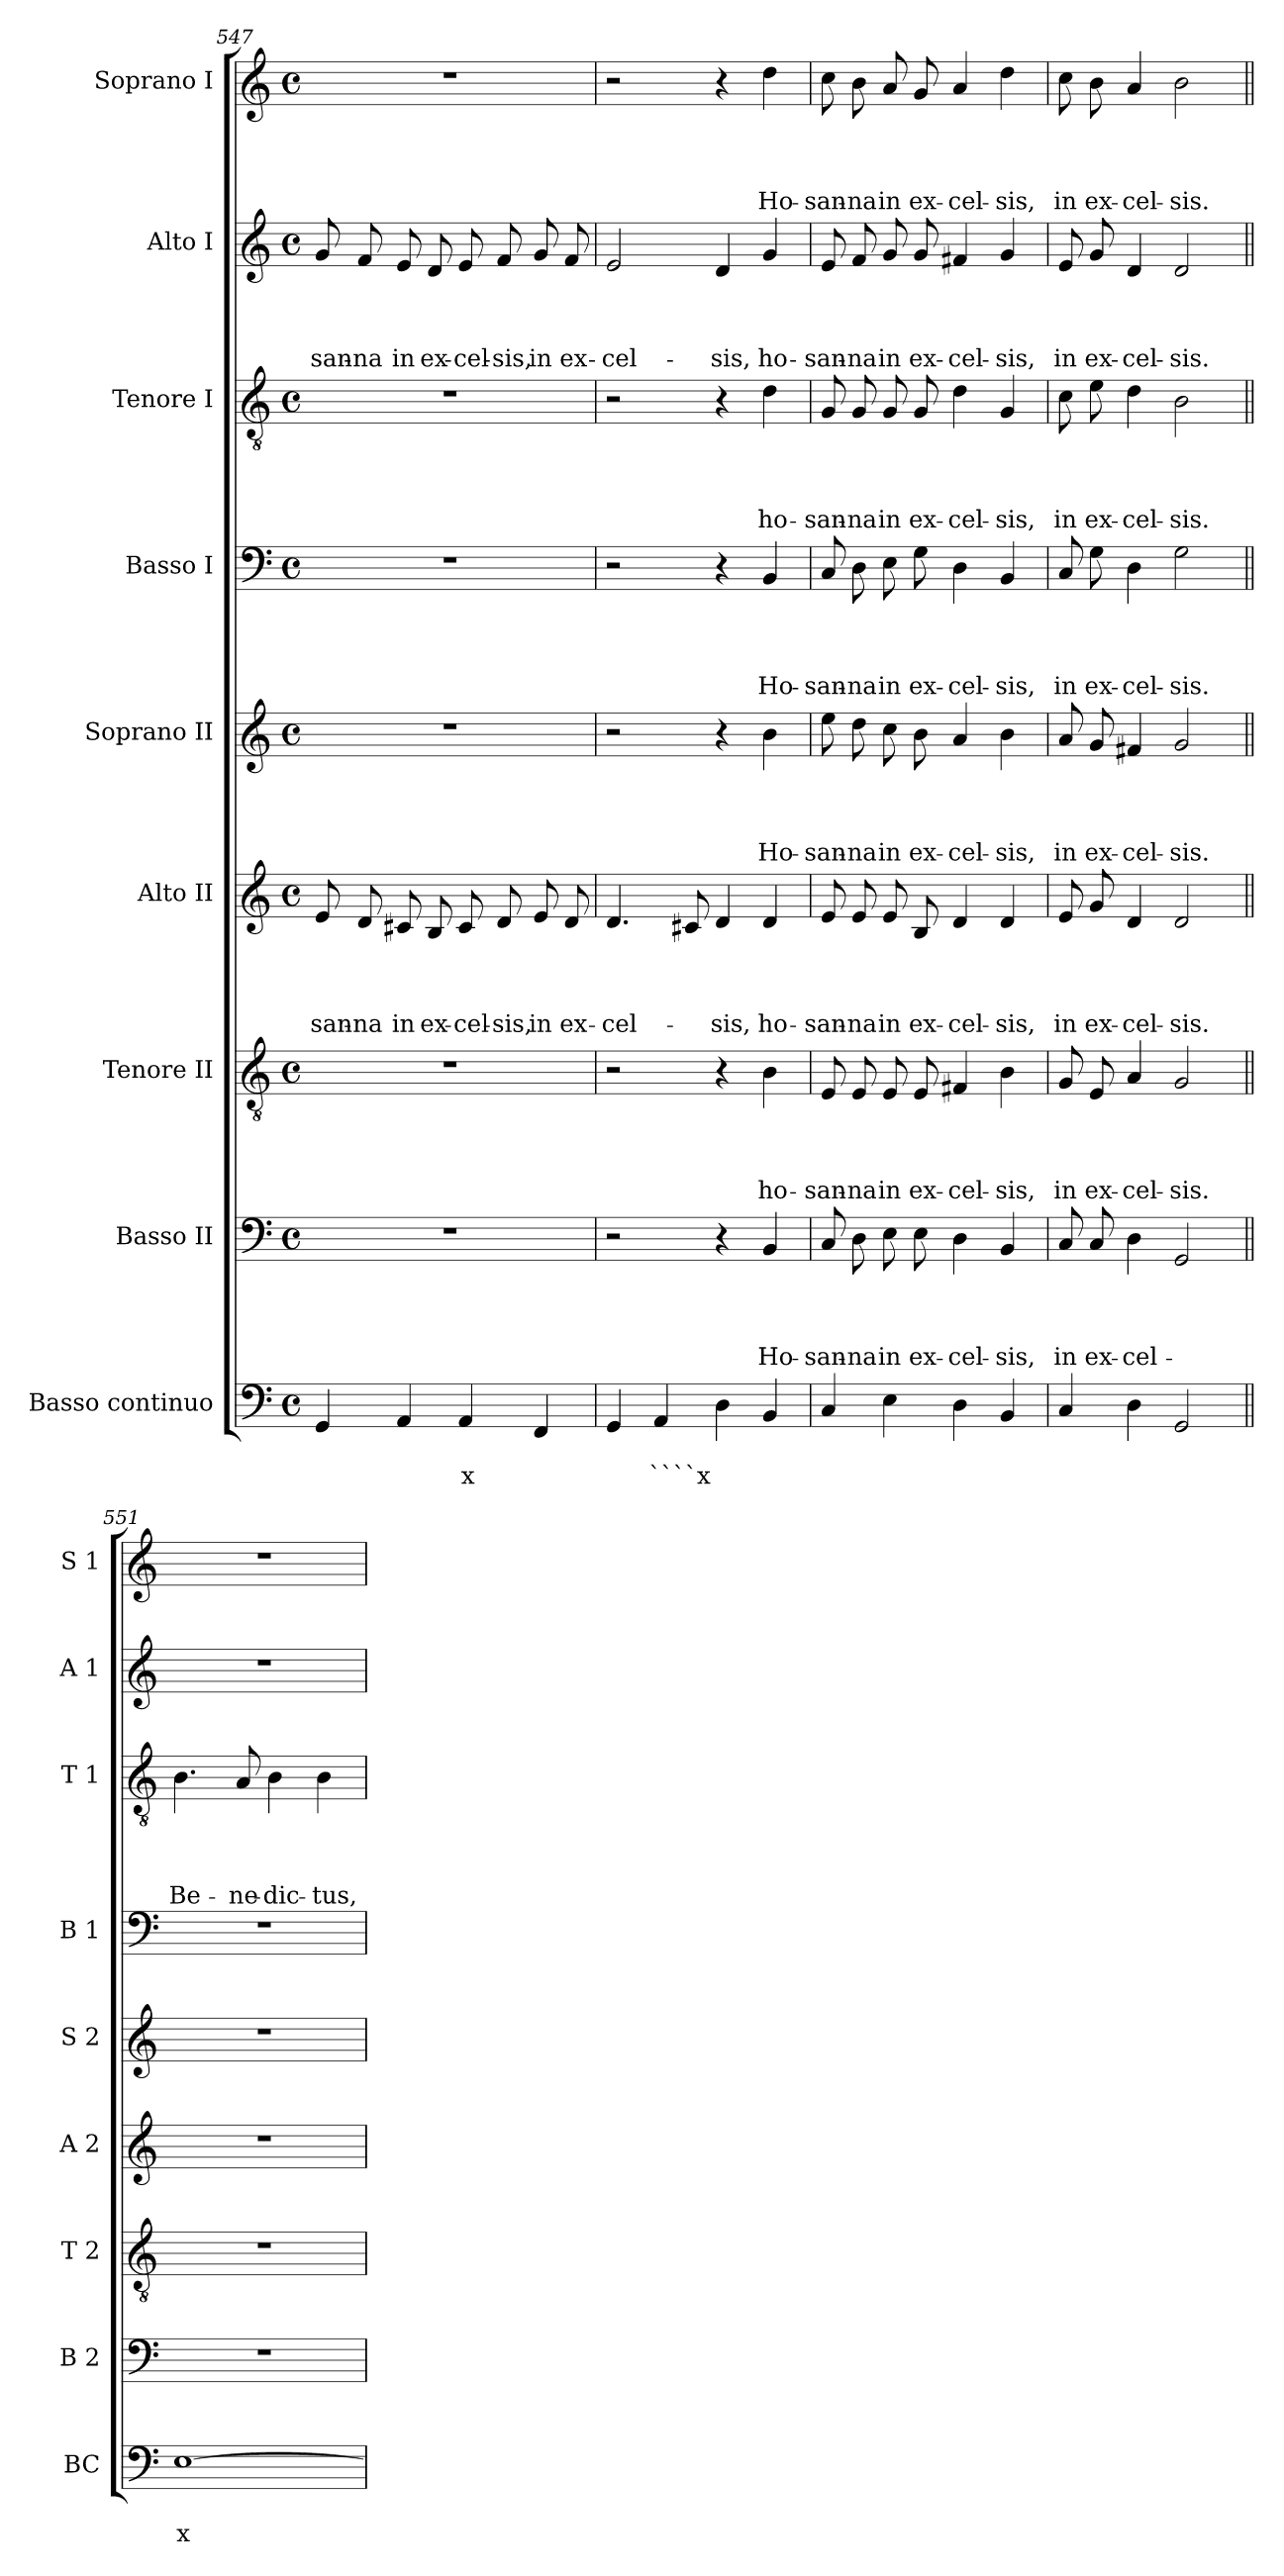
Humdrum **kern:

**kern	**text	**text	**kern	**text	**text	**text	**text	**kern	**text	**text	**text	**text	**kern	**text	**text	**text	**text	**kern	**text	**text	**text	**text	**kern	**text	**text	**text	**text	**kern	**text	**text	**text	**text	**kern	**text	**text	**text	**text	**kern	**text	**text	**text	**text
*part9	*part9	*part9	*part8	*part8	*part8	*part8	*part8	*part7	*part7	*part7	*part7	*part7	*part6	*part6	*part6	*part6	*part6	*part5	*part5	*part5	*part5	*part5	*part4	*part4	*part4	*part4	*part4	*part3	*part3	*part3	*part3	*part3	*part2	*part2	*part2	*part2	*part2	*part1	*part1	*part1	*part1	*part1
*staff9	*staff9	*staff9	*staff8	*staff8	*staff8	*staff8	*staff8	*staff7	*staff7	*staff7	*staff7	*staff7	*staff6	*staff6	*staff6	*staff6	*staff6	*staff5	*staff5	*staff5	*staff5	*staff5	*staff4	*staff4	*staff4	*staff4	*staff4	*staff3	*staff3	*staff3	*staff3	*staff3	*staff2	*staff2	*staff2	*staff2	*staff2	*staff1	*staff1	*staff1	*staff1	*staff1
*I"Basso continuo	*	*	*I"Basso II	*	*	*	*	*I"Tenore II	*	*	*	*	*I"Alto II	*	*	*	*	*I"Soprano II	*	*	*	*	*I"Basso I	*	*	*	*	*I"Tenore I	*	*	*	*	*I"Alto I	*	*	*	*	*I"Soprano I	*	*	*	*
*I'BC	*	*	*I'B 2	*	*	*	*	*I'T 2	*	*	*	*	*I'A 2	*	*	*	*	*I'S 2	*	*	*	*	*I'B 1	*	*	*	*	*I'T 1	*	*	*	*	*I'A 1	*	*	*	*	*I'S 1	*	*	*	*
*clefF4	*	*	*clefF4	*	*	*	*	*clefGv2	*	*	*	*	*clefG2	*	*	*	*	*clefG2	*	*	*	*	*clefF4	*	*	*	*	*clefGv2	*	*	*	*	*clefG2	*	*	*	*	*clefG2	*	*	*	*
*k[]	*	*	*k[]	*	*	*	*	*k[]	*	*	*	*	*k[]	*	*	*	*	*k[]	*	*	*	*	*k[]	*	*	*	*	*k[]	*	*	*	*	*k[]	*	*	*	*	*k[]	*	*	*	*
*C:	*	*	*C:	*	*	*	*	*C:	*	*	*	*	*C:	*	*	*	*	*C:	*	*	*	*	*C:	*	*	*	*	*C:	*	*	*	*	*C:	*	*	*	*	*C:	*	*	*	*
*M4/4	*	*	*M4/4	*	*	*	*	*M4/4	*	*	*	*	*M4/4	*	*	*	*	*M4/4	*	*	*	*	*M4/4	*	*	*	*	*M4/4	*	*	*	*	*M4/4	*	*	*	*	*M4/4	*	*	*	*
*met(c)	*	*	*met(c)	*	*	*	*	*met(c)	*	*	*	*	*met(c)	*	*	*	*	*met(c)	*	*	*	*	*met(c)	*	*	*	*	*met(c)	*	*	*	*	*met(c)	*	*	*	*	*met(c)	*	*	*	*
=547	=547	=547	=547	=547	=547	=547	=547	=547	=547	=547	=547	=547	=547	=547	=547	=547	=547	=547	=547	=547	=547	=547	=547	=547	=547	=547	=547	=547	=547	=547	=547	=547	=547	=547	=547	=547	=547	=547	=547	=547	=547	=547
!	!	!	!	!	!	!	!	!	!	!	!	!	!	!	!	!	!LO:LY:b	!	!	!	!	!	!	!	!	!	!	!	!	!	!	!	!	!	!	!	!LO:LY:b	!	!	!	!	!
4GG/	.	.	1r	.	.	.	.	1r	.	.	.	.	8e/	.	.	.	-san-	1r	.	.	.	.	1r	.	.	.	.	1r	.	.	.	.	8g/	.	.	.	-san-	1r	.	.	.	.
!	!	!	!	!	!	!	!	!	!	!	!	!	!	!	!	!	!LO:LY:b	!	!	!	!	!	!	!	!	!	!	!	!	!	!	!	!	!	!	!	!LO:LY:b	!	!	!	!	!
.	.	.	.	.	.	.	.	.	.	.	.	.	8d/	.	.	.	-na	.	.	.	.	.	.	.	.	.	.	.	.	.	.	.	8f/	.	.	.	-na	.	.	.	.	.
!	!	!	!	!	!	!	!	!	!	!	!	!	!	!	!	!	!LO:LY:b	!	!	!	!	!	!	!	!	!	!	!	!	!	!	!	!	!	!	!	!LO:LY:b	!	!	!	!	!
4AA/	.	.	.	.	.	.	.	.	.	.	.	.	8c#X/	.	.	.	in	.	.	.	.	.	.	.	.	.	.	.	.	.	.	.	8e/	.	.	.	in	.	.	.	.	.
!	!	!	!	!	!	!	!	!	!	!	!	!	!	!	!	!	!LO:LY:b	!	!	!	!	!	!	!	!	!	!	!	!	!	!	!	!	!	!	!	!LO:LY:b	!	!	!	!	!
.	.	.	.	.	.	.	.	.	.	.	.	.	8B/	.	.	.	ex-	.	.	.	.	.	.	.	.	.	.	.	.	.	.	.	8d/	.	.	.	ex-	.	.	.	.	.
!	!	!LO:LY:b	!	!	!	!	!	!	!	!	!	!	!	!	!	!	!LO:LY:b	!	!	!	!	!	!	!	!	!	!	!	!	!	!	!	!	!	!	!	!LO:LY:b	!	!	!	!	!
4AA/	.	x	.	.	.	.	.	.	.	.	.	.	8c#/	.	.	.	-cel-	.	.	.	.	.	.	.	.	.	.	.	.	.	.	.	8e/	.	.	.	-cel-	.	.	.	.	.
!	!	!	!	!	!	!	!	!	!	!	!	!	!	!	!	!	!LO:LY:b	!	!	!	!	!	!	!	!	!	!	!	!	!	!	!	!	!	!	!	!LO:LY:b	!	!	!	!	!
.	.	.	.	.	.	.	.	.	.	.	.	.	8d/	.	.	.	-sis,	.	.	.	.	.	.	.	.	.	.	.	.	.	.	.	8f/	.	.	.	-sis,	.	.	.	.	.
!	!	!	!	!	!	!	!	!	!	!	!	!	!	!	!	!	!LO:LY:b	!	!	!	!	!	!	!	!	!	!	!	!	!	!	!	!	!	!	!	!LO:LY:b	!	!	!	!	!
4FF/	.	.	.	.	.	.	.	.	.	.	.	.	8e/	.	.	.	in	.	.	.	.	.	.	.	.	.	.	.	.	.	.	.	8g/	.	.	.	in	.	.	.	.	.
!	!	!	!	!	!	!	!	!	!	!	!	!	!	!	!	!	!LO:LY:b	!	!	!	!	!	!	!	!	!	!	!	!	!	!	!	!	!	!	!	!LO:LY:b	!	!	!	!	!
.	.	.	.	.	.	.	.	.	.	.	.	.	8d/	.	.	.	ex-	.	.	.	.	.	.	.	.	.	.	.	.	.	.	.	8f/	.	.	.	ex-	.	.	.	.	.
=548	=548	=548	=548	=548	=548	=548	=548	=548	=548	=548	=548	=548	=548	=548	=548	=548	=548	=548	=548	=548	=548	=548	=548	=548	=548	=548	=548	=548	=548	=548	=548	=548	=548	=548	=548	=548	=548	=548	=548	=548	=548	=548
!	!	!	!	!	!	!	!	!	!	!	!	!	!	!	!	!	!LO:LY:b	!	!	!	!	!	!	!	!	!	!	!	!	!	!	!	!	!	!	!	!LO:LY:b	!	!	!	!	!
4GG/	.	.	2r	.	.	.	.	2r	.	.	.	.	4.d/	.	.	.	-cel-	2r	.	.	.	.	2r	.	.	.	.	2r	.	.	.	.	2e/	.	.	.	-cel-	2r	.	.	.	.
!	!	!LO:LY:b	!	!	!	!	!	!	!	!	!	!	!	!	!	!	!	!	!	!	!	!	!	!	!	!	!	!	!	!	!	!	!	!	!	!	!	!	!	!	!	!
4AA/	.	````x	.	.	.	.	.	.	.	.	.	.	.	.	.	.	.	.	.	.	.	.	.	.	.	.	.	.	.	.	.	.	.	.	.	.	.	.	.	.	.	.
.	.	.	.	.	.	.	.	.	.	.	.	.	8c#X/	.	.	.	.	.	.	.	.	.	.	.	.	.	.	.	.	.	.	.	.	.	.	.	.	.	.	.	.	.
!	!	!	!	!	!	!	!	!	!	!	!	!	!	!	!	!	!LO:LY:b	!	!	!	!	!	!	!	!	!	!	!	!	!	!	!	!	!	!	!	!LO:LY:b	!	!	!	!	!
4D\	.	.	4r	.	.	.	.	4r	.	.	.	.	4d/	.	.	.	-sis,	4r	.	.	.	.	4r	.	.	.	.	4r	.	.	.	.	4d/	.	.	.	-sis,	4r	.	.	.	.
!	!	!	!	!	!	!	!LO:LY:b	!	!	!	!	!LO:LY:b	!	!	!	!	!LO:LY:b	!	!	!	!	!LO:LY:b	!	!	!	!	!LO:LY:b	!	!	!	!	!LO:LY:b	!	!	!	!	!LO:LY:b	!	!	!	!	!LO:LY:b
4BB/	.	.	4BB/	.	.	.	Ho-	4B\	.	.	.	ho-	4d/	.	.	.	ho-	4b\	.	.	.	-Ho-	4BB/	.	.	.	Ho-	4d\	.	.	.	ho-	4g/	.	.	.	ho-	4dd\	.	.	.	Ho-
=549	=549	=549	=549	=549	=549	=549	=549	=549	=549	=549	=549	=549	=549	=549	=549	=549	=549	=549	=549	=549	=549	=549	=549	=549	=549	=549	=549	=549	=549	=549	=549	=549	=549	=549	=549	=549	=549	=549	=549	=549	=549	=549
!	!	!	!	!	!	!	!LO:LY:b	!	!	!	!	!LO:LY:b	!	!	!	!	!LO:LY:b	!	!	!	!	!LO:LY:b	!	!	!	!	!LO:LY:b	!	!	!	!	!LO:LY:b	!	!	!	!	!LO:LY:b	!	!	!	!	!LO:LY:b
4C/	.	.	8C/	.	.	.	-san-	8E/	.	.	.	-san-	8e/	.	.	.	-san-	8ee\	.	.	.	-san-	8C/	.	.	.	-san-	8G/	.	.	.	-san-	8e/	.	.	.	-san-	8cc\	.	.	.	-san-
!	!	!	!	!	!	!	!LO:LY:b	!	!	!	!	!LO:LY:b	!	!	!	!	!LO:LY:b	!	!	!	!	!LO:LY:b	!	!	!	!	!LO:LY:b	!	!	!	!	!LO:LY:b	!	!	!	!	!LO:LY:b	!	!	!	!	!LO:LY:b
.	.	.	8D\	.	.	.	-na	8E/	.	.	.	-na	8e/	.	.	.	-na	8dd\	.	.	.	-na	8D\	.	.	.	-na	8G/	.	.	.	-na	8f/	.	.	.	-na	8b\	.	.	.	-na
!	!	!	!	!	!	!	!LO:LY:b	!	!	!	!	!LO:LY:b	!	!	!	!	!LO:LY:b	!	!	!	!	!LO:LY:b	!	!	!	!	!LO:LY:b	!	!	!	!	!LO:LY:b	!	!	!	!	!LO:LY:b	!	!	!	!	!LO:LY:b
4E\	.	.	8E\	.	.	.	in	8E/	.	.	.	in	8e/	.	.	.	in	8cc\	.	.	.	in	8E\	.	.	.	in	8G/	.	.	.	in	8g/	.	.	.	in	8a/	.	.	.	in
!	!	!	!	!	!	!	!LO:LY:b	!	!	!	!	!LO:LY:b	!	!	!	!	!LO:LY:b	!	!	!	!	!LO:LY:b	!	!	!	!	!LO:LY:b	!	!	!	!	!LO:LY:b	!	!	!	!	!LO:LY:b	!	!	!	!	!LO:LY:b
.	.	.	8E\	.	.	.	ex-	8E/	.	.	.	ex-	8B/	.	.	.	ex-	8b\	.	.	.	ex-	8G\	.	.	.	ex-	8G/	.	.	.	ex-	8g/	.	.	.	ex-	8g/	.	.	.	ex-
!	!	!	!	!	!	!	!LO:LY:b	!	!	!	!	!LO:LY:b	!	!	!	!	!LO:LY:b	!	!	!	!	!LO:LY:b	!	!	!	!	!LO:LY:b	!	!	!	!	!LO:LY:b	!	!	!	!	!LO:LY:b	!	!	!	!	!LO:LY:b
4D\	.	.	4D\	.	.	.	-cel-	4F#X/	.	.	.	-cel-	4d/	.	.	.	-cel-	4a/	.	.	.	-cel-	4D\	.	.	.	-cel-	4d\	.	.	.	-cel-	4f#X/	.	.	.	-cel-	4a/	.	.	.	-cel-
!	!	!	!	!	!	!	!LO:LY:b	!	!	!	!	!LO:LY:b	!	!	!	!	!LO:LY:b	!	!	!	!	!LO:LY:b	!	!	!	!	!LO:LY:b	!	!	!	!	!LO:LY:b	!	!	!	!	!LO:LY:b	!	!	!	!	!LO:LY:b
4BB/	.	.	4BB/	.	.	.	-sis,	4B\	.	.	.	-sis,	4d/	.	.	.	-sis,	4b\	.	.	.	-sis,	4BB/	.	.	.	-sis,	4G/	.	.	.	-sis,	4g/	.	.	.	-sis,	4dd\	.	.	.	-sis,
=550	=550	=550	=550	=550	=550	=550	=550	=550	=550	=550	=550	=550	=550	=550	=550	=550	=550	=550	=550	=550	=550	=550	=550	=550	=550	=550	=550	=550	=550	=550	=550	=550	=550	=550	=550	=550	=550	=550	=550	=550	=550	=550
!	!	!	!	!	!	!	!LO:LY:b	!	!	!	!	!LO:LY:b	!	!	!	!	!LO:LY:b	!	!	!	!	!LO:LY:b	!	!	!	!	!LO:LY:b	!	!	!	!	!LO:LY:b	!	!	!	!	!LO:LY:b	!	!	!	!	!LO:LY:b
4C/	.	.	8C/	.	.	.	in	8G/	.	.	.	in	8e/	.	.	.	in	8a/	.	.	.	in	8C/	.	.	.	in	8c\	.	.	.	in	8e/	.	.	.	in	8cc\	.	.	.	in
!	!	!	!	!	!	!	!LO:LY:b	!	!	!	!	!LO:LY:b	!	!	!	!	!LO:LY:b	!	!	!	!	!LO:LY:b	!	!	!	!	!LO:LY:b	!	!	!	!	!LO:LY:b	!	!	!	!	!LO:LY:b	!	!	!	!	!LO:LY:b
.	.	.	8C/	.	.	.	ex-	8E/	.	.	.	ex-	8g/	.	.	.	ex-	8g/	.	.	.	ex-	8G\	.	.	.	ex-	8e\	.	.	.	ex-	8g/	.	.	.	ex-	8b\	.	.	.	ex-
!	!	!	!	!	!	!	!LO:LY:b	!	!	!	!	!LO:LY:b	!	!	!	!	!LO:LY:b	!	!	!	!	!LO:LY:b	!	!	!	!	!LO:LY:b	!	!	!	!	!LO:LY:b	!	!	!	!	!LO:LY:b	!	!	!	!	!LO:LY:b
4D\	.	.	4D\	.	.	.	-cel-	4A/	.	.	.	-cel-	4d/	.	.	.	-cel-	4f#X/	.	.	.	-cel-	4D\	.	.	.	-cel-	4d\	.	.	.	-cel-	4d/	.	.	.	-cel-	4a/	.	.	.	-cel-
!	!	!	!	!	!	!	!	!	!	!	!	!LO:LY:b	!	!	!	!	!LO:LY:b	!	!	!	!	!LO:LY:b	!	!	!	!	!LO:LY:b	!	!	!	!	!LO:LY:b	!	!	!	!	!LO:LY:b	!	!	!	!	!LO:LY:b
2GG/	.	.	2GG/	.	.	.	.	2G/	.	.	.	-sis.	2d/	.	.	.	-sis.	2g/	.	.	.	-sis.	2G\	.	.	.	-sis.	2B\	.	.	.	-sis.	2d/	.	.	.	-sis.	2b\	.	.	.	-sis.
!!LO:PB:g=z
=551||	=551||	=551||	=551||	=551||	=551||	=551||	=551||	=551||	=551||	=551||	=551||	=551||	=551||	=551||	=551||	=551||	=551||	=551||	=551||	=551||	=551||	=551||	=551||	=551||	=551||	=551||	=551||	=551||	=551||	=551||	=551||	=551||	=551||	=551||	=551||	=551||	=551||	=551||	=551||	=551||	=551||	=551||
!	!	!LO:LY:b	!	!	!	!	!	!	!	!	!	!	!	!	!	!	!	!	!	!	!	!	!	!	!	!	!	!	!	!	!	!LO:LY:b	!	!	!	!	!	!	!	!	!	!
[1E	.	x	1r	.	.	.	.	1r	.	.	.	.	1r	.	.	.	.	1r	.	.	.	.	1r	.	.	.	.	4.B\	.	.	.	Be-	1r	.	.	.	.	1r	.	.	.	.
!	!	!	!	!	!	!	!	!	!	!	!	!	!	!	!	!	!	!	!	!	!	!	!	!	!	!	!	!	!	!	!	!LO:LY:b	!	!	!	!	!	!	!	!	!	!
.	.	.	.	.	.	.	.	.	.	.	.	.	.	.	.	.	.	.	.	.	.	.	.	.	.	.	.	8A/	.	.	.	-ne-	.	.	.	.	.	.	.	.	.	.
!	!	!	!	!	!	!	!	!	!	!	!	!	!	!	!	!	!	!	!	!	!	!	!	!	!	!	!	!	!	!	!	!LO:LY:b	!	!	!	!	!	!	!	!	!	!
.	.	.	.	.	.	.	.	.	.	.	.	.	.	.	.	.	.	.	.	.	.	.	.	.	.	.	.	4B\	.	.	.	-dic-	.	.	.	.	.	.	.	.	.	.
!	!	!	!	!	!	!	!	!	!	!	!	!	!	!	!	!	!	!	!	!	!	!	!	!	!	!	!	!	!	!	!	!LO:LY:b	!	!	!	!	!	!	!	!	!	!
.	.	.	.	.	.	.	.	.	.	.	.	.	.	.	.	.	.	.	.	.	.	.	.	.	.	.	.	4B\	.	.	.	-tus,	.	.	.	.	.	.	.	.	.	.
=	=	=	=	=	=	=	=	=	=	=	=	=	=	=	=	=	=	=	=	=	=	=	=	=	=	=	=	=	=	=	=	=	=	=	=	=	=	=	=	=	=	=
*-	*-	*-	*-	*-	*-	*-	*-	*-	*-	*-	*-	*-	*-	*-	*-	*-	*-	*-	*-	*-	*-	*-	*-	*-	*-	*-	*-	*-	*-	*-	*-	*-	*-	*-	*-	*-	*-	*-	*-	*-	*-	*-
